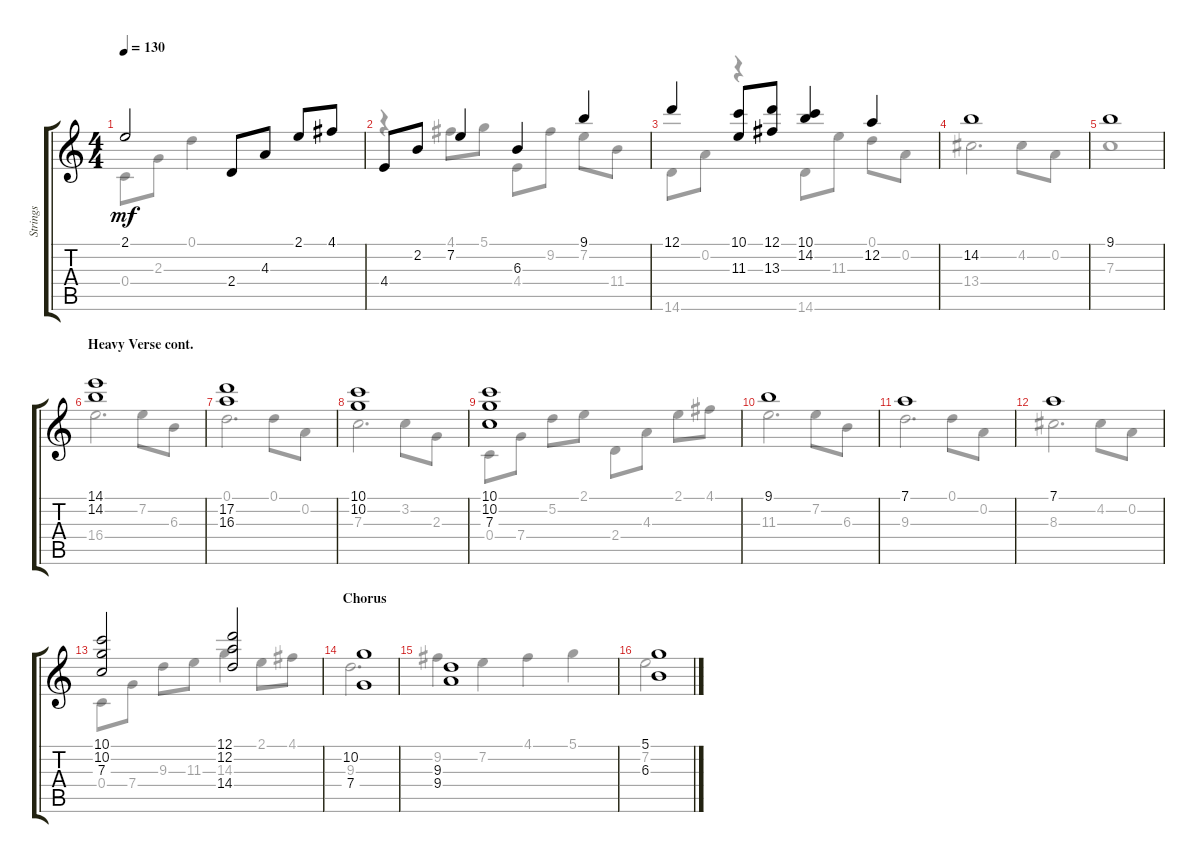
\track ("Strings" "Strings") {instrument electricguitarclean}
\staff {score tabs}
\tuning (D4 A3 F3 C3 G2 C2) {hide}
\voice
\ts (4 4)
\tempo 130
\clef g2
\ks aminor
2.1.2{dy mf} 2.4.8 4.3.8 2.1.8 4.1.8 |
4.4.8 2.2.8 7.2.4 6.3.4 9.1.4 |
12.1.4 (10.1 11.3).8 (12.1 13.3).8 (10.1 14.2).4 12.2.4 |
14.2.1 |
9.1.1 |
\section ("" "Heavy Verse cont.")
(14.1 14.2).1 |
(17.2 16.3).1 |
(10.1 10.2).1 |
(10.1 10.2 7.3).1 |
9.1.1 |
7.1.1 |
7.1.1 |
(10.1 10.2 7.3).2 (12.1 12.2 14.4).2 |
\section ("" "Chorus")
(10.2 7.4).1 |
(9.3 9.4).1 |
(5.1 6.3).1
\voice
\clef g2
\ottava regular
\simile none
\ks aminor
0.4.8{dy mf} 2.3.8 0.1.4 |
r.4 4.1.8 5.1.8 4.4.8 9.2.8 7.2.8 11.4.8 |
14.6.8 0.2.8 r.4 14.6.8 11.3.8 0.1.8 0.2.8 |
13.4.2{d} 4.2.8 0.2.8 |
7.3.1 |
16.4.2{d} 7.2.8 6.3.8 |
0.1.2{d} 0.1.8 0.2.8 |
7.3.2{d} 3.2.8 2.3.8 |
0.4.8 7.4.8 5.2.8 2.1.8 2.4.8 4.3.8 2.1.8 4.1.8 |
11.3.2{d} 7.2.8 6.3.8 |
9.3.2{d} 0.1.8 0.2.8 |
8.3.2{d} 4.2.8 0.2.8 |
0.4.8 7.4.8 9.3.8 11.3.8 14.3.4 2.1.8 4.1.8 |
9.3.2{d} |
9.2.4 7.2.4 4.1.4 5.1.4 |
7.2.2
